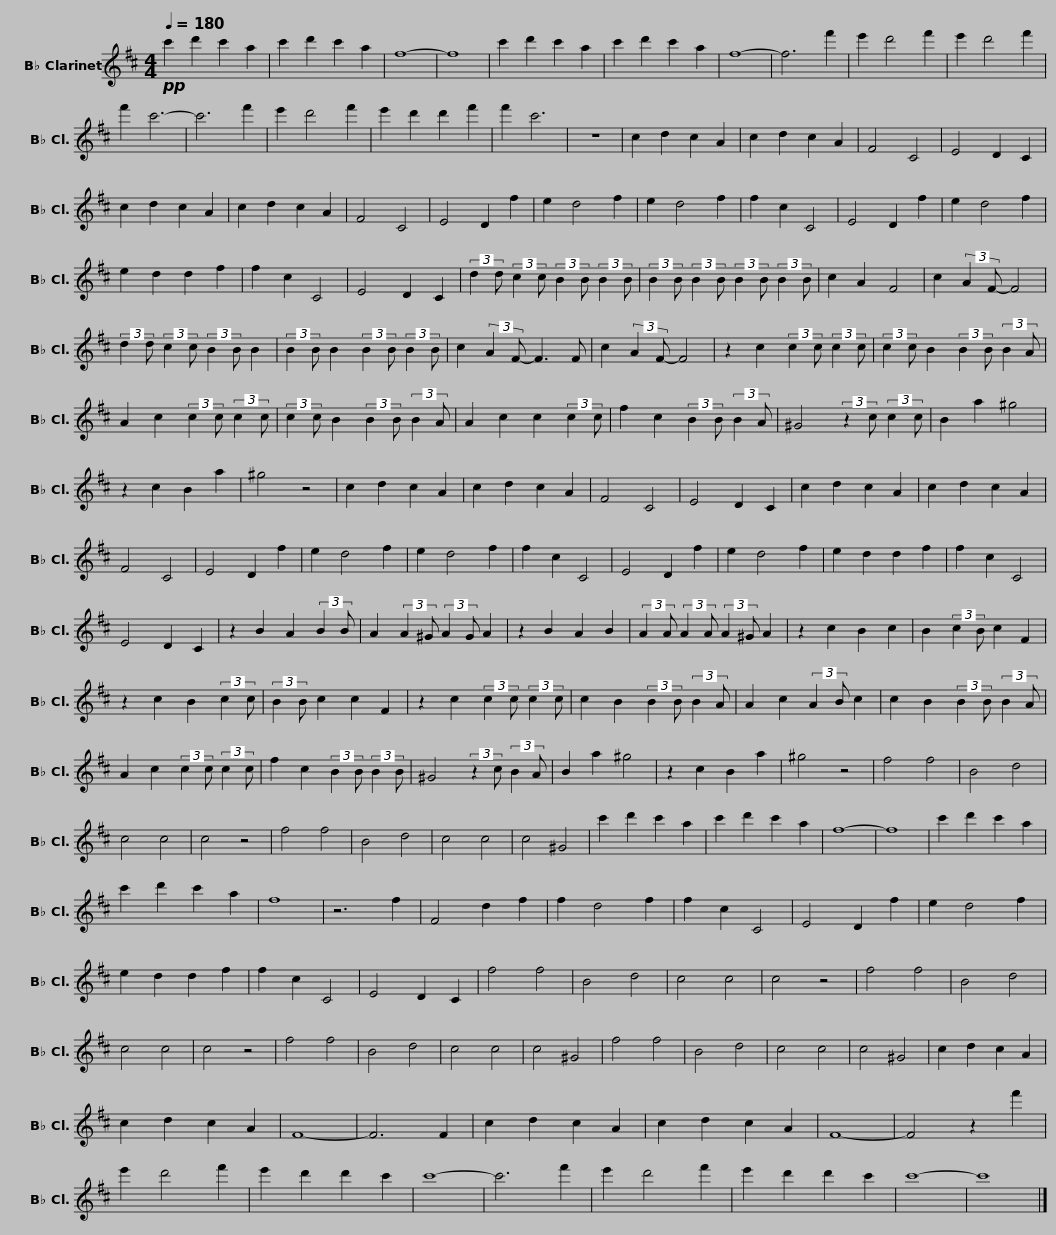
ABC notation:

X:1
L:1/8
Q:1/4=180
M:4/4
I:linebreak $
K:none
V:1 treble transpose=-2
V:1
[K:D]!pp! c'2 d'2 c'2 a2 | c'2 d'2 c'2 a2 | f8- | f8 | c'2 d'2 c'2 a2 | %5
 c'2 d'2 c'2 a2 | f8- | f6 f'2 | e'2 d'4 f'2 | e'2 d'4 f'2 |$ %10
 f'2 c'6- | c'6 f'2 | e'2 d'4 f'2 | e'2 d'2 d'2 f'2 | f'2 c'6 | %15
 z8 | c2 d2 c2 A2 | c2 d2 c2 A2 | F4 C4 | E4 D2 C2 | %20
 c2 d2 c2 A2 |$ c2 d2 c2 A2 | F4 C4 | E4 D2 f2 | e2 d4 f2 | %25
 e2 d4 f2 | f2 c2 C4 | E4 D2 f2 | e2 d4 f2 | e2 d2 d2 f2 | %30
 f2 c2 C4 | E4 D2 C2 |$ (3:2:2d2 d (3:2:2c2 c (3:2:2B2 B (3:2:2B2 B | (3:2:2B2 B (3:2:2B2 B (3:2:2B2 B (3:2:2B2 B | c2 A2 F4 | %35
 c2 (3:2:2A2 F- F4 | (3:2:2d2 d (3:2:2c2 c (3:2:2B2 B B2 | (3:2:2B2 B B2 (3:2:2B2 B (3:2:2B2 B | c2 (3:2:2A2 F- F3 F |$ c2 (3:2:2A2 F- F4 | %40
 z2 c2 (3:2:2c2 c (3:2:2c2 c | (3:2:2c2 c B2 (3:2:2B2 B (3:2:2B2 A | A2 c2 (3:2:2c2 c (3:2:2c2 c | (3:2:2c2 c B2 (3:2:2B2 B (3:2:2B2 A | A2 c2 c2 (3:2:2c2 c | %45
 f2 c2 (3:2:2B2 B (3:2:2B2 A |$ ^G4 (3:2:2z2 c (3:2:2c2 c | B2 a2 ^g4 | z2 c2 B2 a2 | ^g4 z4 | %50
 c2 d2 c2 A2 | c2 d2 c2 A2 | F4 C4 | E4 D2 C2 | c2 d2 c2 A2 | %55
 c2 d2 c2 A2 | F4 C4 |$ E4 D2 f2 | e2 d4 f2 | e2 d4 f2 | %60
 f2 c2 C4 | E4 D2 f2 | e2 d4 f2 | e2 d2 d2 f2 | f2 c2 C4 | %65
 E4 D2 C2 | z2 B2 A2 (3:2:2B2 B |$ A2 (3:2:2A2 ^G (3:2:2A2 G A2 | z2 B2 A2 B2 | (3:2:2A2 A (3:2:2A2 A (3:2:2A2 ^G A2 | %70
 z2 c2 B2 c2 | B2 (3:2:2c2 B c2 F2 | z2 c2 B2 (3:2:2c2 c | (3:2:2B2 B c2 c2 F2 |$ z2 c2 (3:2:2c2 c (3:2:2c2 c | %75
 c2 B2 (3:2:2B2 B (3:2:2B2 A | A2 c2 (3:2:2A2 B c2 | c2 B2 (3:2:2B2 B (3:2:2B2 A | A2 c2 (3:2:2c2 c (3:2:2c2 c | f2 c2 (3:2:2B2 B (3:2:2B2 B | %80
 ^G4 (3:2:2z2 c (3:2:2B2 A |$ B2 a2 ^g4 | z2 c2 B2 a2 | ^g4 z4 | f4 f4 | %85
 B4 d4 | c4 c4 | c4 z4 | f4 f4 | B4 d4 | %90
 c4 c4 | c4 ^G4 | c'2 d'2 c'2 a2 |$ c'2 d'2 c'2 a2 | f8- | %95
 f8 | c'2 d'2 c'2 a2 | c'2 d'2 c'2 a2 | f8 | z6 f2 | %100
 F4 d2 f2 | f2 d4 f2 | f2 c2 C4 | E4 D2 f2 | e2 d4 f2 |$ %105
 e2 d2 d2 f2 | f2 c2 C4 | E4 D2 C2 | f4 f4 | B4 d4 | %110
 c4 c4 | c4 z4 | f4 f4 | B4 d4 | c4 c4 | %115
 c4 z4 | f4 f4 | B4 d4 | c4 c4 | c4 ^G4 |$ %120
 f4 f4 | B4 d4 | c4 c4 | c4 ^G4 | c2 d2 c2 A2 | %125
 c2 d2 c2 A2 | F8- | F6 F2 | c2 d2 c2 A2 | c2 d2 c2 A2 | %130
 F8- | F4 z2 f'2 | e'2 d'4 f'2 |$ e'2 d'2 d'2 c'2 | c'8- | %135
 c'6 f'2 | e'2 d'4 f'2 | e'2 d'2 d'2 c'2 | c'8- | c'8 |] %140
